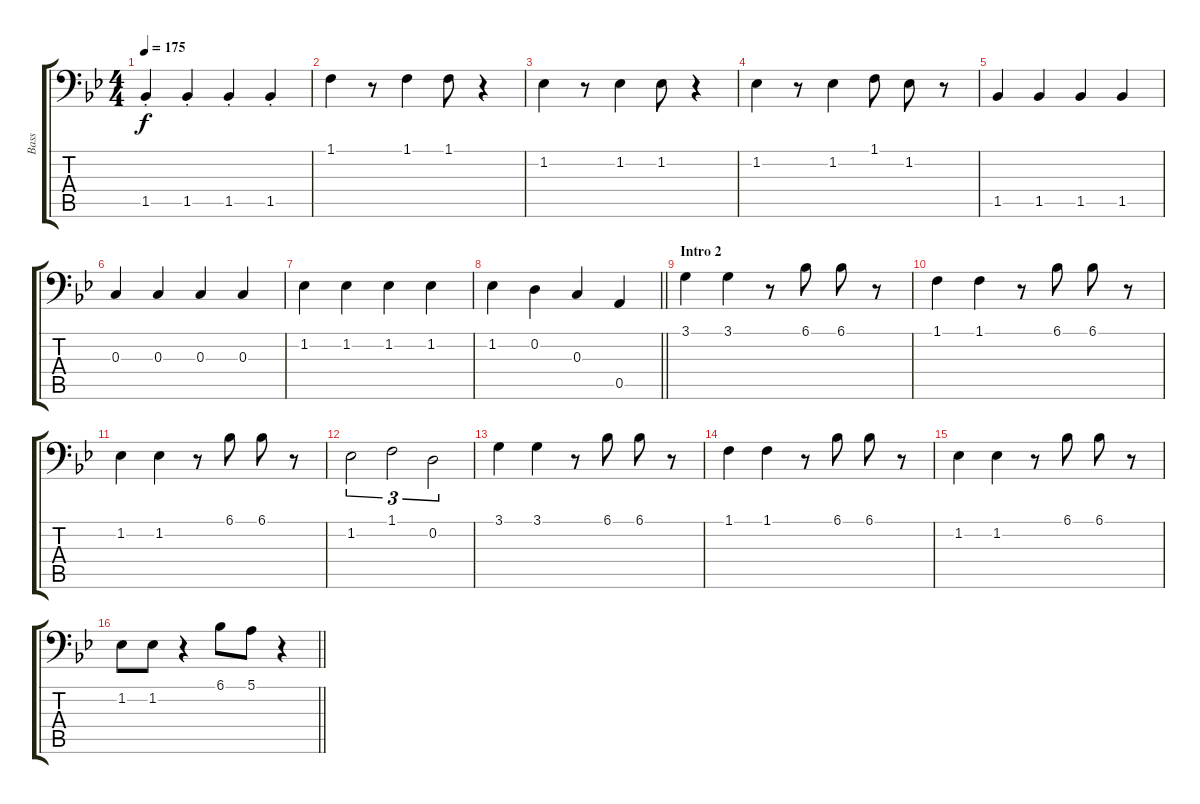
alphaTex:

\track ("Bass" "Bass") {instrument electricbasspick}
\staff {score tabs}
\tuning (E2 D2 C2 B1 A1 G1) {hide}
\ts (4 4)
\tempo 175
\clef f4
\ks bb
1.5{st}.4{dy f} 1.5{st}.4 1.5{st}.4 1.5{st}.4 |
1.1.4 r.8 1.1.4 1.1.8 r.4 |
1.2.4 r.8 1.2.4 1.2.8 r.4 |
1.2.4 r.8 1.2.4 1.1.8 1.2.8 r.8 |
1.5.4 1.5.4 1.5.4 1.5.4 |
0.3.4 0.3.4 0.3.4 0.3.4 |
1.2.4 1.2.4 1.2.4 1.2.4 |
\barLineRight lightlight
1.2.4 0.2.4 0.3.4 0.5.4 |
\section ("" "Intro 2")
3.1.4 3.1.4 r.8 6.1.8 6.1.8 r.8 |
1.1.4 1.1.4 r.8 6.1.8 6.1.8 r.8 |
1.2.4 1.2.4 r.8 6.1.8 6.1.8 r.8 |
1.2.2{tu (3 2)} 1.1.2{tu (3 2)} 0.2.2{tu (3 2)} |
3.1.4 3.1.4 r.8 6.1.8 6.1.8 r.8 |
1.1.4 1.1.4 r.8 6.1.8 6.1.8 r.8 |
1.2.4 1.2.4 r.8 6.1.8 6.1.8 r.8 |
\barLineRight lightlight
1.2.8 1.2.8 r.4 6.1.8 5.1.8 r.4
